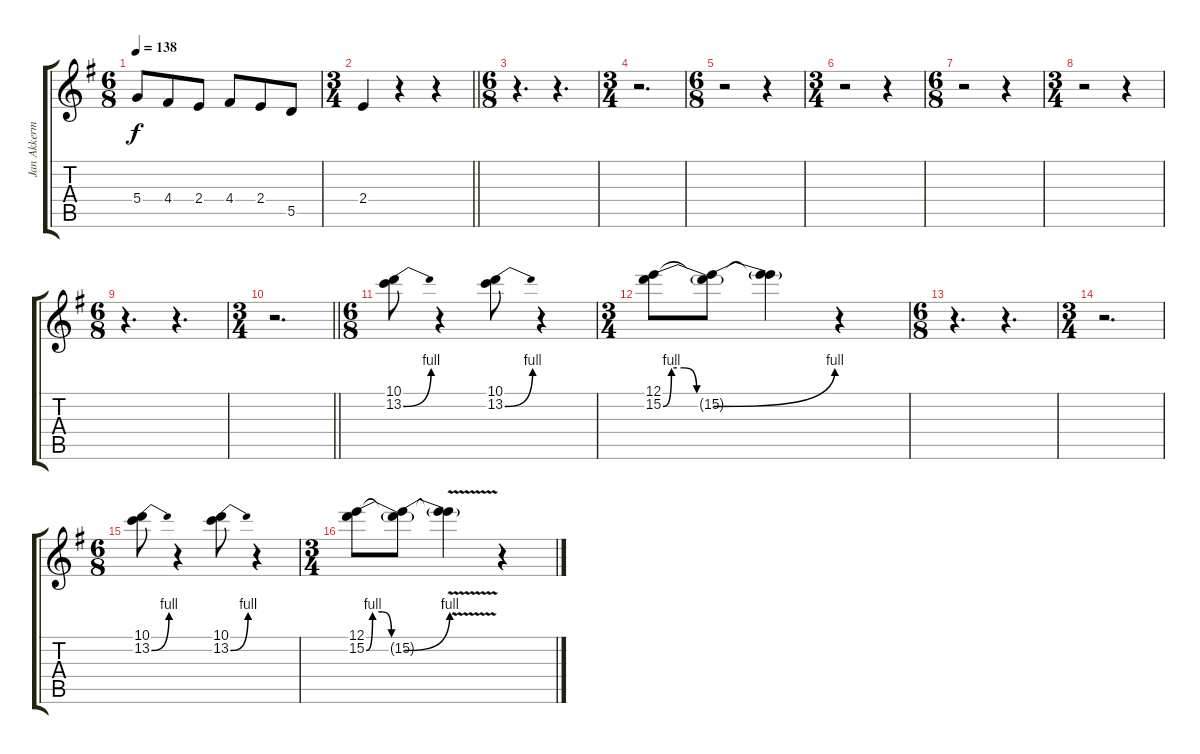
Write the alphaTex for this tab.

\track ("Jan Akkerman Fills" "Jan Akkerm") {instrument overdrivenguitar}
\staff {score tabs}
\tuning (E4 B3 G3 D3 A2 E2) {hide}
\ts (6 8)
\tempo 138
\clef g2
\ks g
5.4.8{dy f} 4.4.8 2.4.8 4.4.8 2.4.8 5.5.8 |
\ts (3 4)
\barLineRight lightlight
2.4.4 r.4 r.4 |
\ts (6 8)
r.4{d} r.4{d} |
\ts (3 4)
r.2{d} |
\ts (6 8)
r.2 r.4 |
\ts (3 4)
r.2 r.4 |
\ts (6 8)
r.2 r.4 |
\ts (3 4)
r.2 r.4 |
\ts (6 8)
r.4{d} r.4{d} |
\ts (3 4)
\barLineRight lightlight
r.2{d} |
\ts (6 8)
\section ("" " ")
(10.1 13.2{be (bend 0 0 60 4)}).8 r.4 (10.1 13.2{be (bend 0 0 60 4)}).8 r.4 |
\ts (3 4)
(12.1 15.2{be (custom 0 0 10 4 25 4 40 0 60 0)}).8 (12.1{t} 15.2{be (bend 0 0 60 4) t}).8 (12.1{t} 15.2{t}).4 r.4 |
\ts (6 8)
r.4{d} r.4{d} |
\ts (3 4)
r.2{d} |
\ts (6 8)
(10.1 13.2{be (bend 0 0 60 4)}).8 r.4 (10.1 13.2{be (bend 0 0 60 4)}).8 r.4 |
\ts (3 4)
(12.1 15.2{be (custom 0 0 10 4 25 4 40 0 60 0)}).8 (12.1{t} 15.2{be (bend 0 0 60 4) t}).8 (12.1{v t} 15.2{v t}).4 r.4
